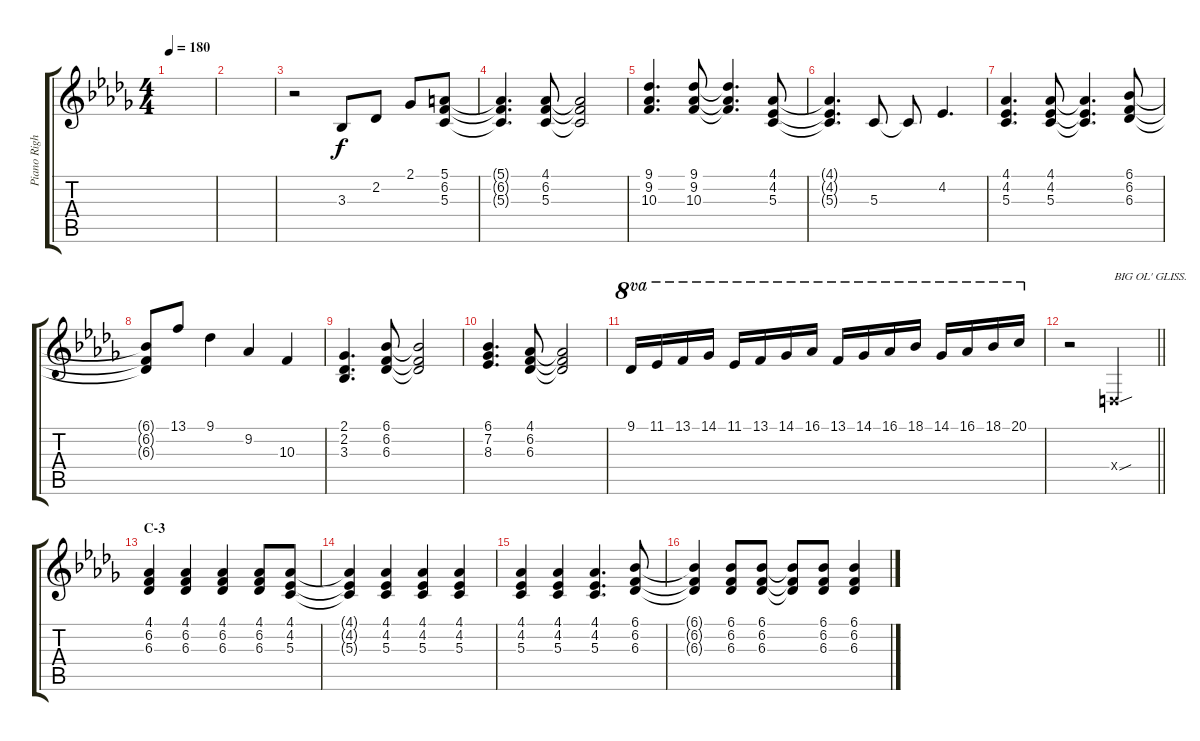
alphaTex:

\track ("Piano Right (Kotobuki Tsumugi)" "Piano Righ") {instrument acousticgrandpiano}
\staff {score tabs}
\tuning (E4 B3 G3 D3 A2 E2) {hide}
\ts (4 4)
\tempo 180
\clef g2
\ks db
|
|
r.2 3.3.8 2.2.8 2.1.8 (5.1 6.2 5.3).8 |
(5.1{t} 6.2{t} 5.3{t}).4{d} (4.1 6.2 5.3).8 (4.1{t} 6.2{t} 5.3{t}).2 |
(9.1 9.2 10.3).4{d} (9.1 9.2 10.3).8 (9.1{t} 9.2{t} 10.3{t}).4{d} (4.1 4.2 5.3).8 |
(4.1{t} 4.2{t} 5.3{t}).4{d} 5.3.8 5.3{t}.8 4.2.4{d} |
(4.1 4.2 5.3).4{d} (4.1 4.2 5.3).8 (4.1{t} 4.2{t} 5.3{t}).4{d} (6.1 6.2 6.3).8 |
(6.1{t} 6.2{t} 6.3{t}).8 13.1.8 9.1.4 9.2.4 10.3.4 |
(2.1 2.2 3.3).4{d} (6.1 6.2 6.3).8 (6.1{t} 6.2{t} 6.3{t}).2 |
(6.1 7.2 8.3).4{d} (4.1 6.2 6.3).8 (4.1{t} 6.2{t} 6.3{t}).2 |
9.1.16{ot 8va} 11.1.16{ot 8va} 13.1.16{ot 8va} 14.1.16{ot 8va} 11.1.16{ot 8va} 13.1.16{ot 8va} 14.1.16{ot 8va} 16.1.16{ot 8va} 13.1.16{ot 8va} 14.1.16{ot 8va} 16.1.16{ot 8va} 18.1.16{ot 8va} 14.1.16{ot 8va} 16.1.16{ot 8va} 18.1.16{ot 8va} 20.1.16{ot 8va} |
\barLineRight lightlight
r.2 0.4{sou x}.2{txt "BIG OL' GLISS."} |
\section ("" "C-3")
(4.1 6.2 6.3).4 (4.1 6.2 6.3).4 (4.1 6.2 6.3).4 (4.1 6.2 6.3).8 (4.1 4.2 5.3).8 |
(4.1{t} 4.2{t} 5.3{t}).4 (4.1 4.2 5.3).4 (4.1 4.2 5.3).4 (4.1 4.2 5.3).4 |
(4.1 4.2 5.3).4 (4.1 4.2 5.3).4 (4.1 4.2 5.3).4{d} (6.1 6.2 6.3).8 |
(6.1{t} 6.2{t} 6.3{t}).4 (6.1 6.2 6.3).8 (6.1 6.2 6.3).8 (6.1{t} 6.2{t} 6.3{t}).8 (6.1 6.2 6.3).8 (6.1 6.2 6.3).4
